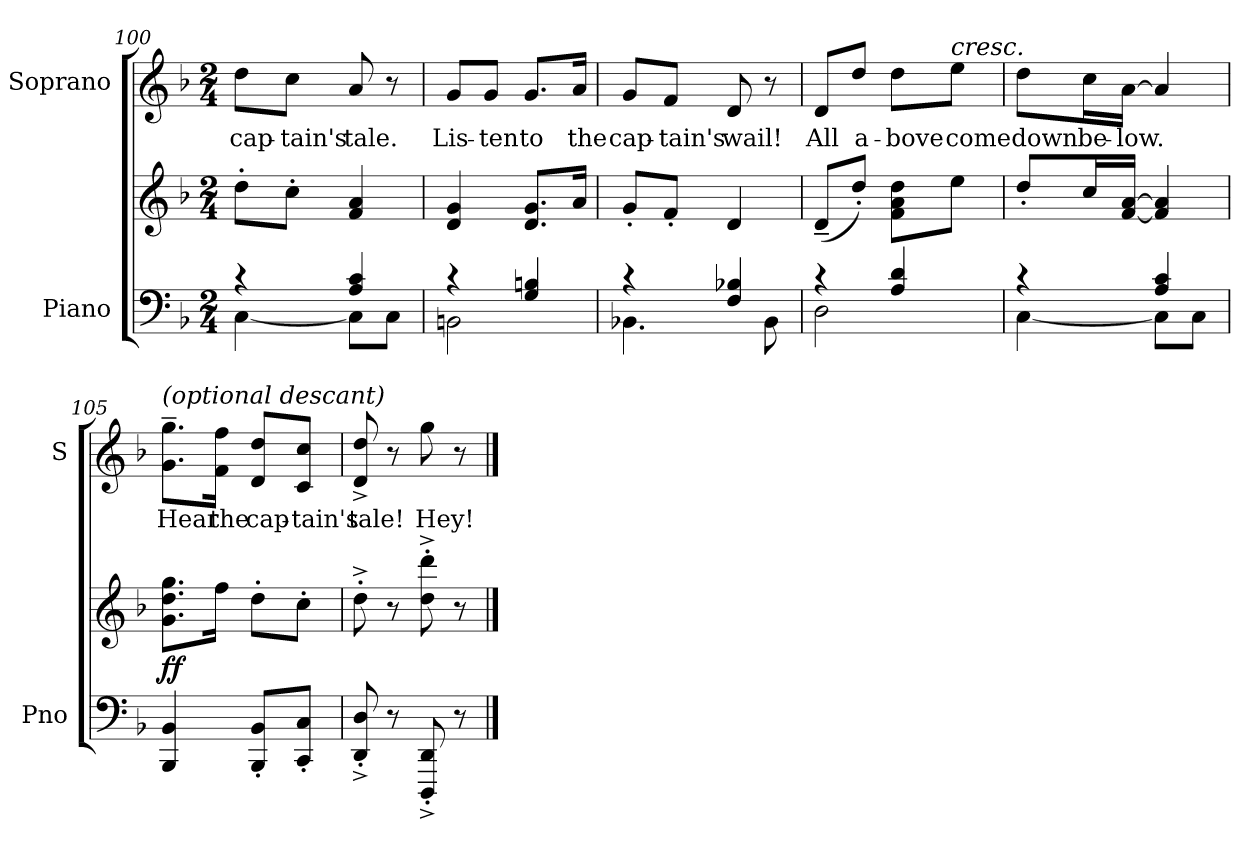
**kern	**kern	**dynam	**kern	**text
*part2	*part2	*part2	*part1	*part1
*staff3	*staff2	*staff2/3	*staff1	*staff1
*I"Piano	*	*	*I"Soprano	*
*I'Pno	*	*	*I'S	*
*clefF4	*clefG2	*	*clefG2	*
*k[b-]	*k[b-]	*	*k[b-]	*
*d:	*d:	*	*d:	*
*M2/4	*M2/4	*	*M2/4	*
=100	=100	=100	=100	=100
*^	*	*	*	*
!	!	!	!	!	!LO:LY:b
4rc	[<4C\	8dd'>\L	.	8dd\L	cap-
!	!	!	!	!	!LO:LY:b
.	.	8cc'>\J	.	8cc\J	-tain's
!	!	!	!	!	!LO:LY:b
4A/ 4c/	8C\L]	4f/ 4a/	.	8a/	tale.
.	8C\J	.	.	8r	.
=101	=101	=101	=101	=101	=101
!	!	!	!	!	!LO:LY:b
4rc	2BBn\	4d/ 4g/	.	8g/L	Lis-
!	!	!	!	!	!LO:LY:b
.	.	.	.	8g/J	-ten
!	!	!	!	!	!LO:LY:b
4G/ 4Bn/	.	8.d/ 8.g/L	.	8.g/L	to
!	!	!	!	!	!LO:LY:b
.	.	16a/Jk	.	16a/Jk	the
=102	=102	=102	=102	=102	=102
!	!	!	!	!	!LO:LY:b
4rc	4.BB-X\	8g'</L	.	8g/L	cap-
!	!	!	!	!	!LO:LY:b
.	.	8f'</J	.	8f/J	-tain's
!	!	!	!	!	!LO:LY:b
4F/ 4B-X/	.	4d/	.	8d/	wail!
.	8BB-\	.	.	8r	.
!!LO:LB:g=z
=103	=103	=103	=103	=103	=103
!	!	!	!	!	!LO:LY:b
4rc	2D\	(<8d~</L	.	8d/L	All
!	!	!	!	!	!LO:LY:b
.	.	8dd'</J)	.	8dd/J	a-
!	!	!	!	!	!LO:LY:b
4A/ 4d/	.	8f\ 8a\ 8dd\L	.	8dd\L	-bove
!	!	!	!	!LO:TX:a:i:t=cresc.	!
!	!	!	!	!	!LO:LY:b
.	.	8ee\J	.	8ee\J	come
=104	=104	=104	=104	=104	=104
!	!	!	!	!	!LO:LY:b
4rc	[<4C\	8dd'</L	.	8dd\L	down
!	!	!	!	!	!LO:LY:b
.	.	16cc/L	.	16cc\L	be-
!	!	!	!	!	!LO:LY:b
.	.	[16f/ [16a/JJ	.	[16a\JJ	-low.
4A/ 4c/	8C\L]	4f/] 4a/]	.	4a/]	.
.	8C\J	.	.	.	.
*v	*v	*	*	*	*
=105	=105	=105	=105	=105
*^	*	*	*	*
!	!	!	!	!LO:TX:a:i:t=(optional descant)	!
!	!	!	!LO:DY:b	!	!LO:LY:b
*v	*v	*	*	*	*
4BBB-/ 4BB-/	8.g\ 8.dd\ 8.gg\L	ff	8.g\~< 8.gg!\~<L	Hear
!	!	!	!	!LO:LY:b
.	16ff\Jk	.	16f\ 16ff!\Jk	the
!	!	!	!	!LO:LY:b
8BBB-/'< 8BB-/'<L	8dd'>\L	.	8d/ 8dd!/L	cap-
!	!	!	!	!LO:LY:b
8CC/'< 8C/'<J	8cc'>\J	.	8c/ 8cc!/J	-tain's
=106	=106	=106	=106	=106
!	!	!	!	!LO:LY:b
*	*	*	*^	*
8DD/^<'< 8D/^<'<	8dd^>'>\	.	8d/^> 8dd!/^>	4ryy	tale!
8r	8r	.	8r	.	.
!	!	!	!	!	!LO:LY:b
8DDD/^<'< 8DD/^<'<	8dd\^>'> 8ddd\^>'>	.	4ryy	8gg\	Hey!
8r	8r	.	.	8r	.
*	*	*	*v	*v	*
==	==	==	==	==
*-	*-	*-	*-	*-
